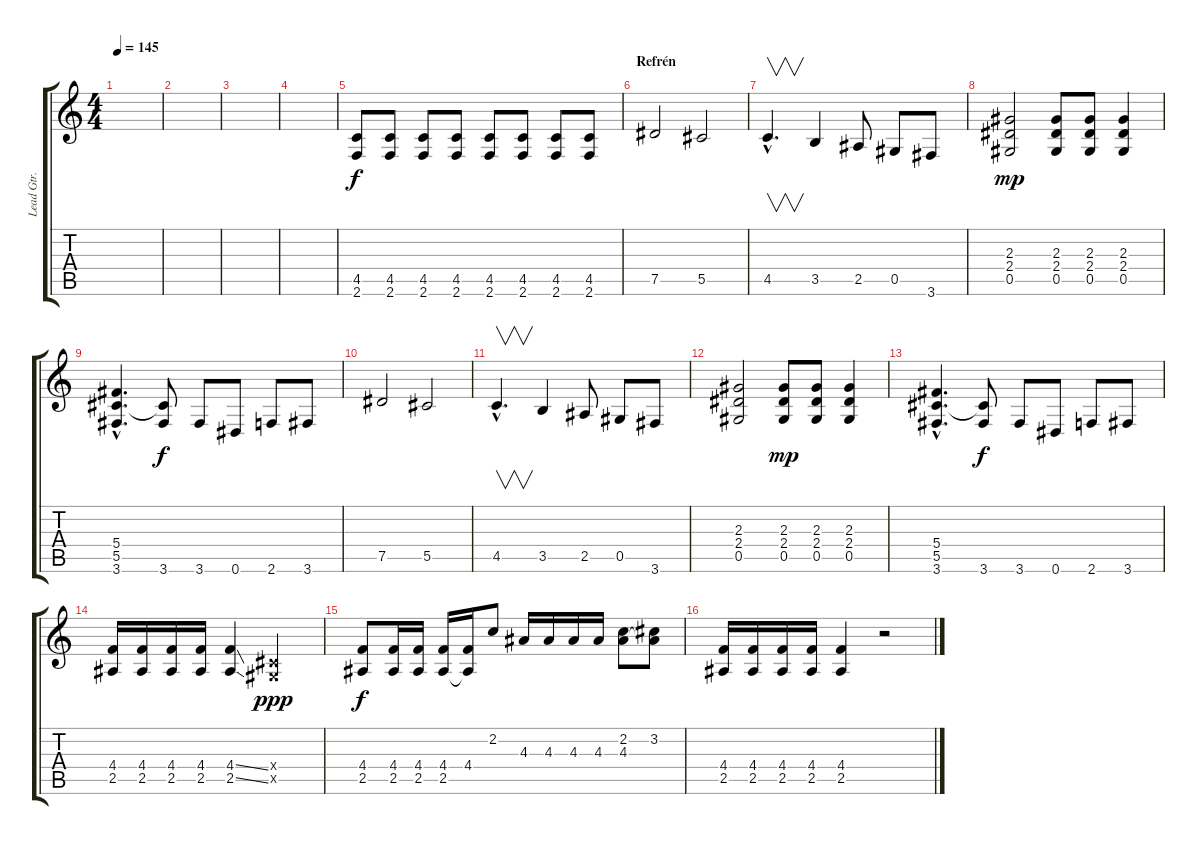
\track ("Lead Gtr." "Lead Gtr.") {instrument distortionguitar}
\staff {score tabs}
\tuning (Eb4 Bb3 Gb3 Db3 Ab2 Eb2) {hide}
\ts (4 4)
\tempo 145
\clef g2
\ks c
|
|
|
|
(4.5 2.6).8 (4.5 2.6).8 (4.5 2.6).8 (4.5 2.6).8 (4.5 2.6).8 (4.5 2.6).8 (4.5 2.6).8 (4.5 2.6).8 |
\section ("" "Refrén")
7.5.2 5.5.2 |
4.5{hac}.4{v d} 3.5.4 2.5.8 0.5.8 3.6.8 |
(2.3 2.4 0.5).2{dy mp} (2.3 2.4 0.5).8 (2.3 2.4 0.5).8 (2.3 2.4 0.5).4 |
(5.4{hac} 5.5{hac} 3.6{hac}).4{d} (5.5{t} 3.6).8{dy f} 3.6.8 0.6.8 2.6.8 3.6.8 |
7.5.2 5.5.2 |
4.5{hac}.4{v d} 3.5.4 2.5.8 0.5.8 3.6.8 |
(2.3 2.4 0.5).2 (2.3 2.4 0.5).8{dy mp} (2.3 2.4 0.5).8 (2.3 2.4 0.5).4 |
(5.4{hac} 5.5{hac} 3.6{hac}).4{d} (5.5{t} 3.6).8{dy f} 3.6.8 0.6.8 2.6.8 3.6.8 |
(4.4 2.5).16 (4.4 2.5).16 (4.4 2.5).16 (4.4 2.5).16 (4.4{ss} 2.5{ss}).4 (0.4{x} 0.5{x}).2{dy ppp} |
(4.4 2.5).8{dy f} (4.4 2.5).16 (4.4 2.5).16 (4.4 2.5).16 (4.4 2.5{t}).16 2.2.8 4.3.16 4.3.16 4.3.16 4.3.16 (2.2 4.3).8 (3.2 4.3{t}).8 |
(4.4 2.5).16 (4.4 2.5).16 (4.4 2.5).16 (4.4 2.5).16 (4.4 2.5).4 r.2
